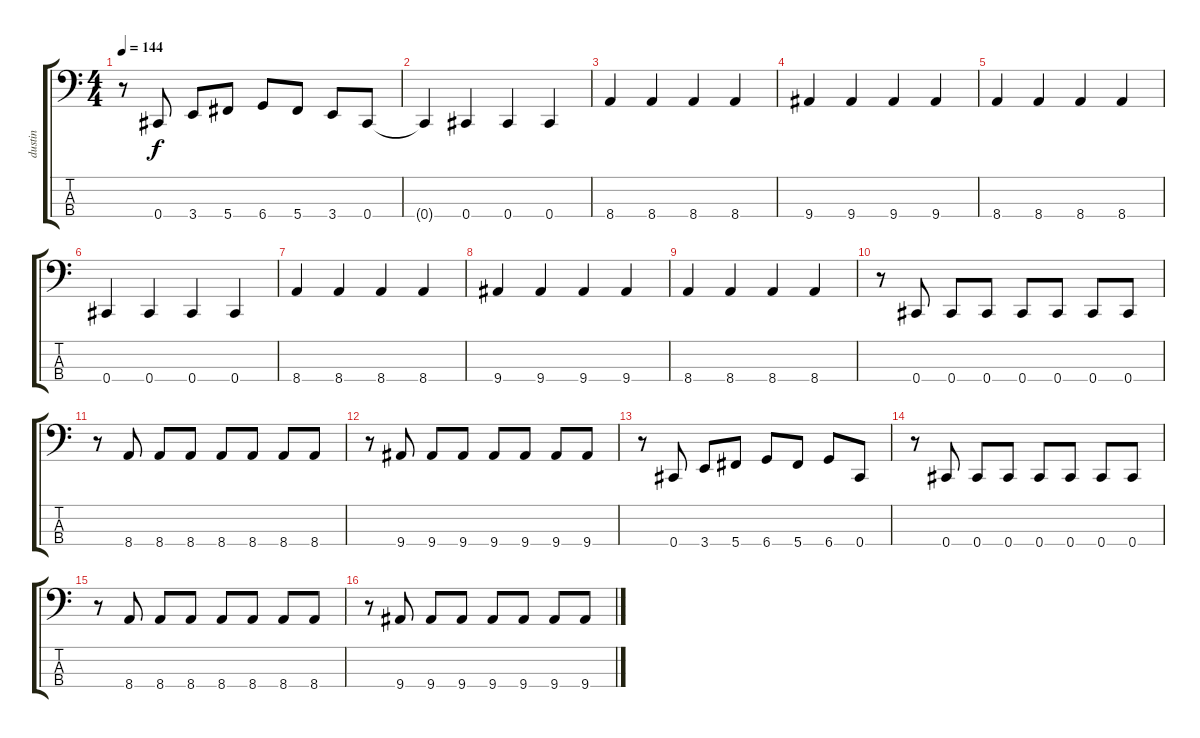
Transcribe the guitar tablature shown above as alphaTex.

\track ("dustin" "dustin") {instrument acousticguitarsteel}
\staff {score tabs}
\tuning (Gb2 Db2 Ab1 Db1) {hide}
\ts (4 4)
\tempo 144
\clef f4
\ks c
r.8{dy f} 0.4.8 3.4.8 5.4.8 6.4.8 5.4.8 3.4.8 0.4.8 |
0.4{t}.4 0.4.4 0.4.4 0.4.4 |
8.4.4 8.4.4 8.4.4 8.4.4 |
9.4.4 9.4.4 9.4.4 9.4.4 |
8.4.4 8.4.4 8.4.4 8.4.4 |
0.4.4 0.4.4 0.4.4 0.4.4 |
8.4.4 8.4.4 8.4.4 8.4.4 |
9.4.4 9.4.4 9.4.4 9.4.4 |
8.4.4 8.4.4 8.4.4 8.4.4 |
r.8 0.4.8 0.4.8 0.4.8 0.4.8 0.4.8 0.4.8 0.4.8 |
r.8 8.4.8 8.4.8 8.4.8 8.4.8 8.4.8 8.4.8 8.4.8 |
r.8 9.4.8 9.4.8 9.4.8 9.4.8 9.4.8 9.4.8 9.4.8 |
r.8 0.4.8 3.4.8 5.4.8 6.4.8 5.4.8 6.4.8 0.4.8 |
r.8 0.4.8 0.4.8 0.4.8 0.4.8 0.4.8 0.4.8 0.4.8 |
r.8 8.4.8 8.4.8 8.4.8 8.4.8 8.4.8 8.4.8 8.4.8 |
r.8 9.4.8 9.4.8 9.4.8 9.4.8 9.4.8 9.4.8 9.4.8
